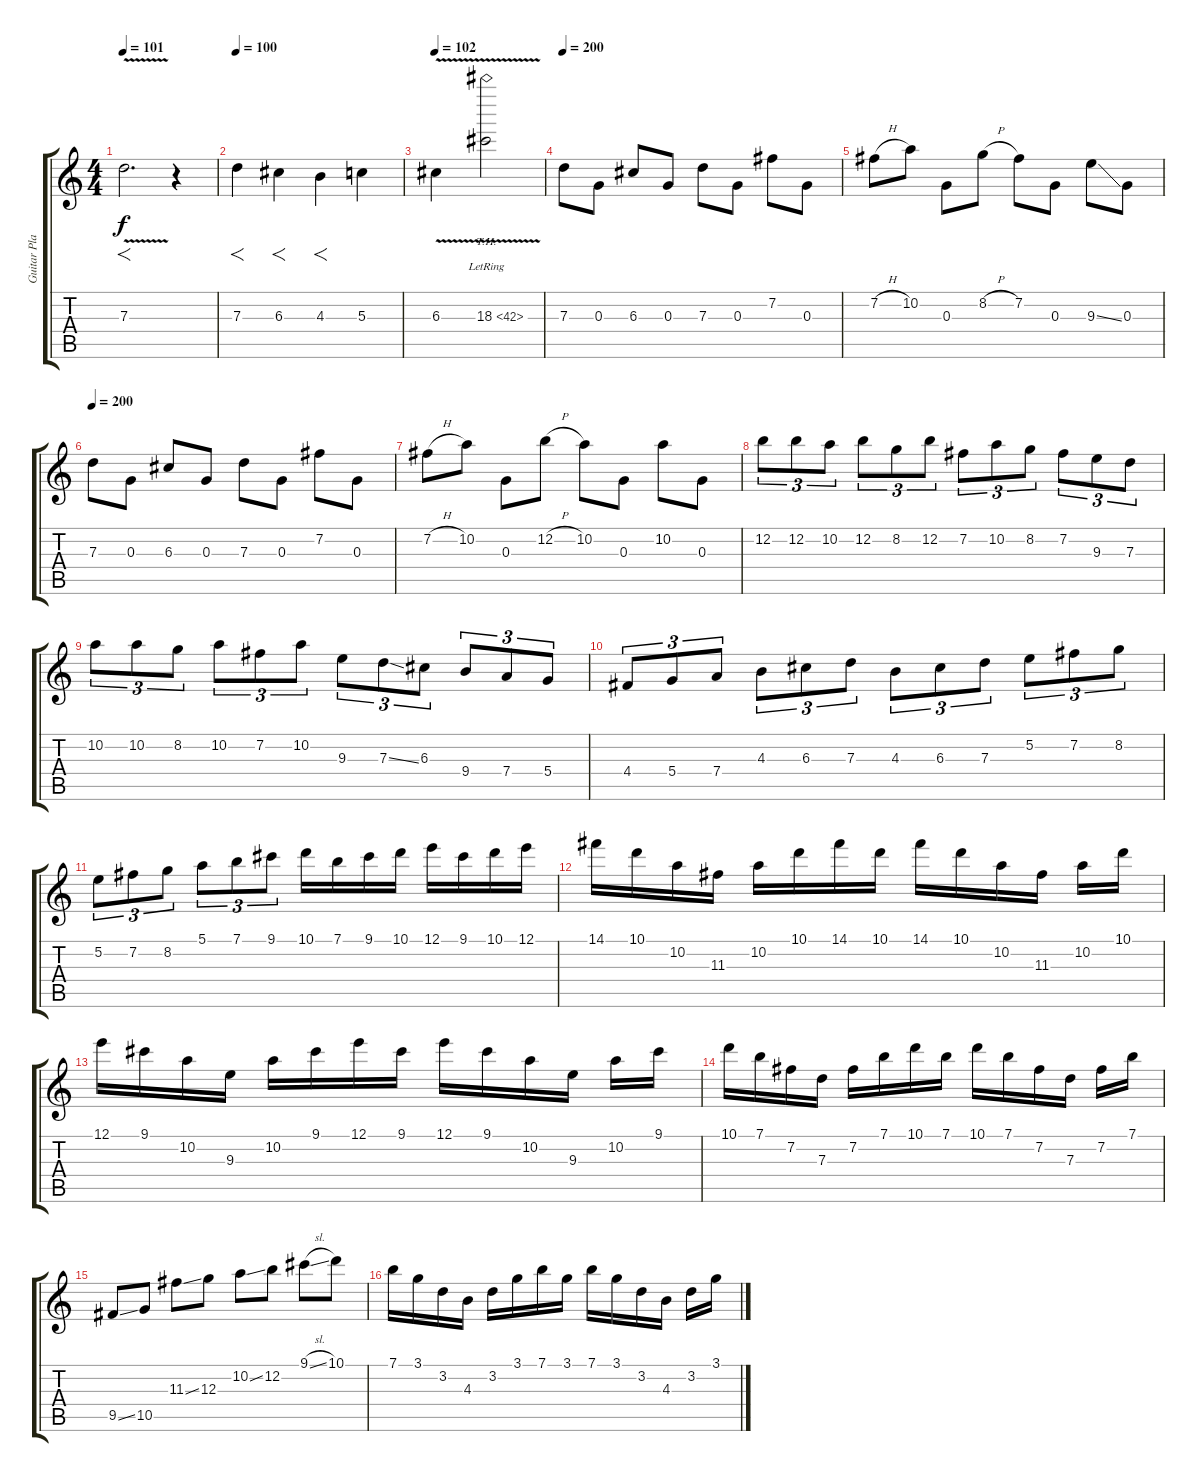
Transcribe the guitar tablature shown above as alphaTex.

\track ("Guitar Player" "Guitar Pla") {instrument distortionguitar}
\staff {score tabs}
\tuning (E4 B3 G3 D3 A2 E2) {hide}
\ts (4 4)
\tempo 101
\clef g2
\ks c
7.3{v}.2{f d dy f} r.4 |
\tempo 100
7.3.4{f} 6.3.4{f} 4.3.4{f} 5.3.4 |
\tempo 102
6.3{v}.4 18.3{th 24 v lr}.2 |
\tempo 200
7.3.8{volume 16} 0.3.8 6.3.8 0.3.8 7.3.8 0.3.8 7.2.8 0.3.8 |
7.2{h}.8 10.2.8 0.3.8 8.2{h}.8 7.2.8 0.3.8 9.3{ss}.8 0.3.8 |
\tempo 200
7.3.8 0.3.8 6.3.8 0.3.8 7.3.8 0.3.8 7.2.8 0.3.8 |
7.2{h}.8 10.2.8 0.3.8 12.2{h}.8 10.2.8 0.3.8 10.2.8 0.3.8 |
12.2.8{tu (3 2)} 12.2.8{tu (3 2)} 10.2.8{tu (3 2)} 12.2.8{tu (3 2)} 8.2.8{tu (3 2)} 12.2.8{tu (3 2)} 7.2.8{tu (3 2)} 10.2.8{tu (3 2)} 8.2.8{tu (3 2)} 7.2.8{tu (3 2)} 9.3.8{tu (3 2)} 7.3.8{tu (3 2)} |
10.2.8{tu (3 2)} 10.2.8{tu (3 2)} 8.2.8{tu (3 2)} 10.2.8{tu (3 2)} 7.2.8{tu (3 2)} 10.2.8{tu (3 2)} 9.3.8{tu (3 2)} 7.3{ss}.8{tu (3 2)} 6.3.8{tu (3 2)} 9.4.8{tu (3 2)} 7.4.8{tu (3 2)} 5.4.8{tu (3 2)} |
4.4.8{tu (3 2)} 5.4.8{tu (3 2)} 7.4.8{tu (3 2)} 4.3.8{tu (3 2)} 6.3.8{tu (3 2)} 7.3.8{tu (3 2)} 4.3.8{tu (3 2)} 6.3.8{tu (3 2)} 7.3.8{tu (3 2)} 5.2.8{tu (3 2)} 7.2.8{tu (3 2)} 8.2.8{tu (3 2)} |
5.2.8{tu (3 2)} 7.2.8{tu (3 2)} 8.2.8{tu (3 2)} 5.1.8{tu (3 2)} 7.1.8{tu (3 2)} 9.1.8{tu (3 2)} 10.1.16 7.1.16 9.1.16 10.1.16 12.1.16 9.1.16 10.1.16 12.1.16 |
14.1.16 10.1.16 10.2.16 11.3.16 10.2.16 10.1.16 14.1.16 10.1.16 14.1.16 10.1.16 10.2.16 11.3.16 10.2.16 10.1.16 |
12.1.16 9.1.16 10.2.16 9.3.16 10.2.16 9.1.16 12.1.16 9.1.16 12.1.16 9.1.16 10.2.16 9.3.16 10.2.16 9.1.16 |
10.1.16 7.1.16 7.2.16 7.3.16 7.2.16 7.1.16 10.1.16 7.1.16 10.1.16 7.1.16 7.2.16 7.3.16 7.2.16 7.1.16 |
9.5{ss}.8 10.5.8 11.3{ss}.8 12.3.8 10.2{ss}.8 12.2.8 9.1{sl}.8 10.1.8 |
7.1.16 3.1.16 3.2.16 4.3.16 3.2.16 3.1.16 7.1.16 3.1.16 7.1.16 3.1.16 3.2.16 4.3.16 3.2.16 3.1.16
